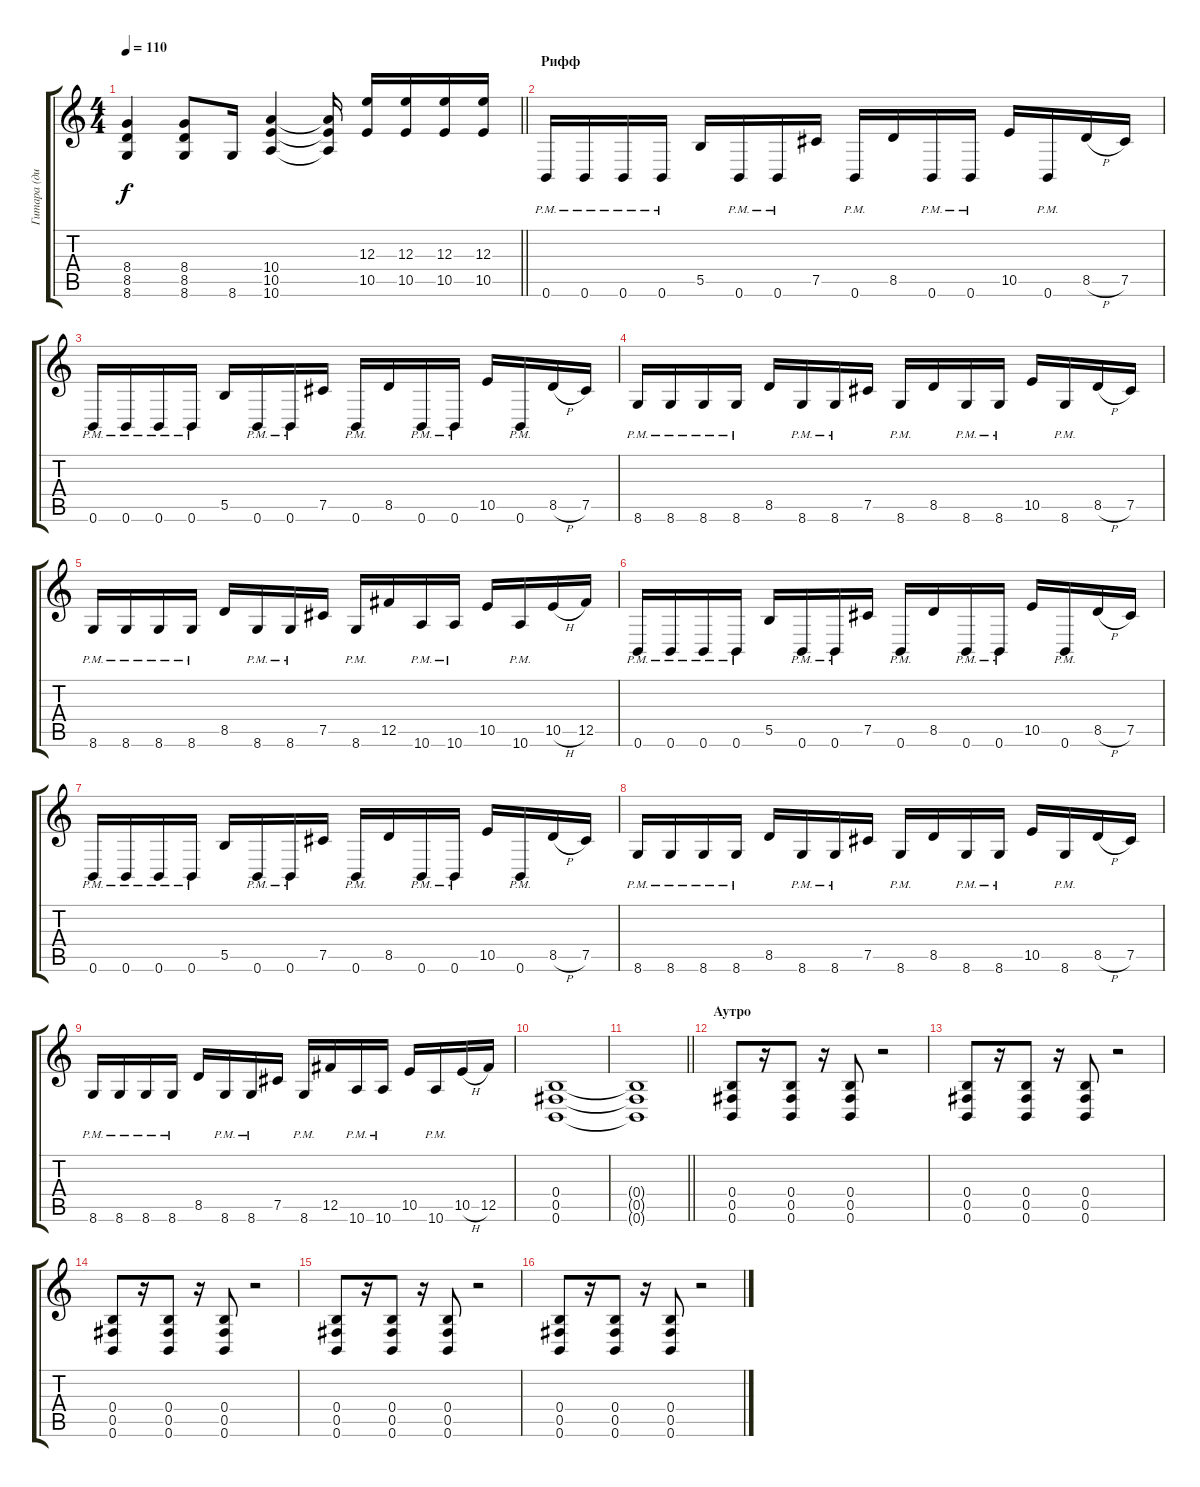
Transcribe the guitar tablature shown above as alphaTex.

\track ("Гитара (дист)" "Гитара (ди") {instrument distortionguitar}
\staff {score tabs}
\tuning (Db4 Ab3 E3 B2 Gb2 B1) {hide}
\ts (4 4)
\tempo 110
\clef g2
\barLineRight lightlight
\ks c
(8.4 8.5 8.6).4{dy f} (8.4 8.5 8.6).8 8.6.16 (10.4 10.5 10.6).4 (10.4{t} 10.5{t} 10.6{t}).16 (12.3 10.5).16 (12.3 10.5).16 (12.3 10.5).16 (12.3 10.5).16 |
\section ("" "Рифф")
0.6{pm}.16 0.6{pm}.16 0.6{pm}.16 0.6{pm}.16 5.5.16 0.6{pm}.16 0.6{pm}.16 7.5.16 0.6{pm}.16 8.5.16 0.6{pm}.16 0.6{pm}.16 10.5.16 0.6{pm}.16 8.5{h}.16 7.5.16 |
0.6{pm}.16 0.6{pm}.16 0.6{pm}.16 0.6{pm}.16 5.5.16 0.6{pm}.16 0.6{pm}.16 7.5.16 0.6{pm}.16 8.5.16 0.6{pm}.16 0.6{pm}.16 10.5.16 0.6{pm}.16 8.5{h}.16 7.5.16 |
8.6{pm}.16 8.6{pm}.16 8.6{pm}.16 8.6{pm}.16 8.5.16 8.6{pm}.16 8.6{pm}.16 7.5.16 8.6{pm}.16 8.5.16 8.6{pm}.16 8.6{pm}.16 10.5.16 8.6{pm}.16 8.5{h}.16 7.5.16 |
8.6{pm}.16 8.6{pm}.16 8.6{pm}.16 8.6{pm}.16 8.5.16 8.6{pm}.16 8.6{pm}.16 7.5.16 8.6{pm}.16 12.5.16 10.6{pm}.16 10.6{pm}.16 10.5.16 10.6{pm}.16 10.5{h}.16 12.5.16 |
0.6{pm}.16 0.6{pm}.16 0.6{pm}.16 0.6{pm}.16 5.5.16 0.6{pm}.16 0.6{pm}.16 7.5.16 0.6{pm}.16 8.5.16 0.6{pm}.16 0.6{pm}.16 10.5.16 0.6{pm}.16 8.5{h}.16 7.5.16 |
0.6{pm}.16 0.6{pm}.16 0.6{pm}.16 0.6{pm}.16 5.5.16 0.6{pm}.16 0.6{pm}.16 7.5.16 0.6{pm}.16 8.5.16 0.6{pm}.16 0.6{pm}.16 10.5.16 0.6{pm}.16 8.5{h}.16 7.5.16 |
8.6{pm}.16 8.6{pm}.16 8.6{pm}.16 8.6{pm}.16 8.5.16 8.6{pm}.16 8.6{pm}.16 7.5.16 8.6{pm}.16 8.5.16 8.6{pm}.16 8.6{pm}.16 10.5.16 8.6{pm}.16 8.5{h}.16 7.5.16 |
8.6{pm}.16 8.6{pm}.16 8.6{pm}.16 8.6{pm}.16 8.5.16 8.6{pm}.16 8.6{pm}.16 7.5.16 8.6{pm}.16 12.5.16 10.6{pm}.16 10.6{pm}.16 10.5.16 10.6{pm}.16 10.5{h}.16 12.5.16 |
(0.4 0.5 0.6).1 |
\barLineRight lightlight
(0.4{t} 0.5{t} 0.6{t}).1 |
\section ("" "Аутро")
(0.4 0.5 0.6).8 r.16 (0.4 0.5 0.6).8 r.16 (0.4 0.5 0.6).8 r.2 |
(0.4 0.5 0.6).8 r.16 (0.4 0.5 0.6).8 r.16 (0.4 0.5 0.6).8 r.2 |
(0.4 0.5 0.6).8 r.16 (0.4 0.5 0.6).8 r.16 (0.4 0.5 0.6).8 r.2 |
(0.4 0.5 0.6).8 r.16 (0.4 0.5 0.6).8 r.16 (0.4 0.5 0.6).8 r.2 |
(0.4 0.5 0.6).8 r.16 (0.4 0.5 0.6).8 r.16 (0.4 0.5 0.6).8 r.2
